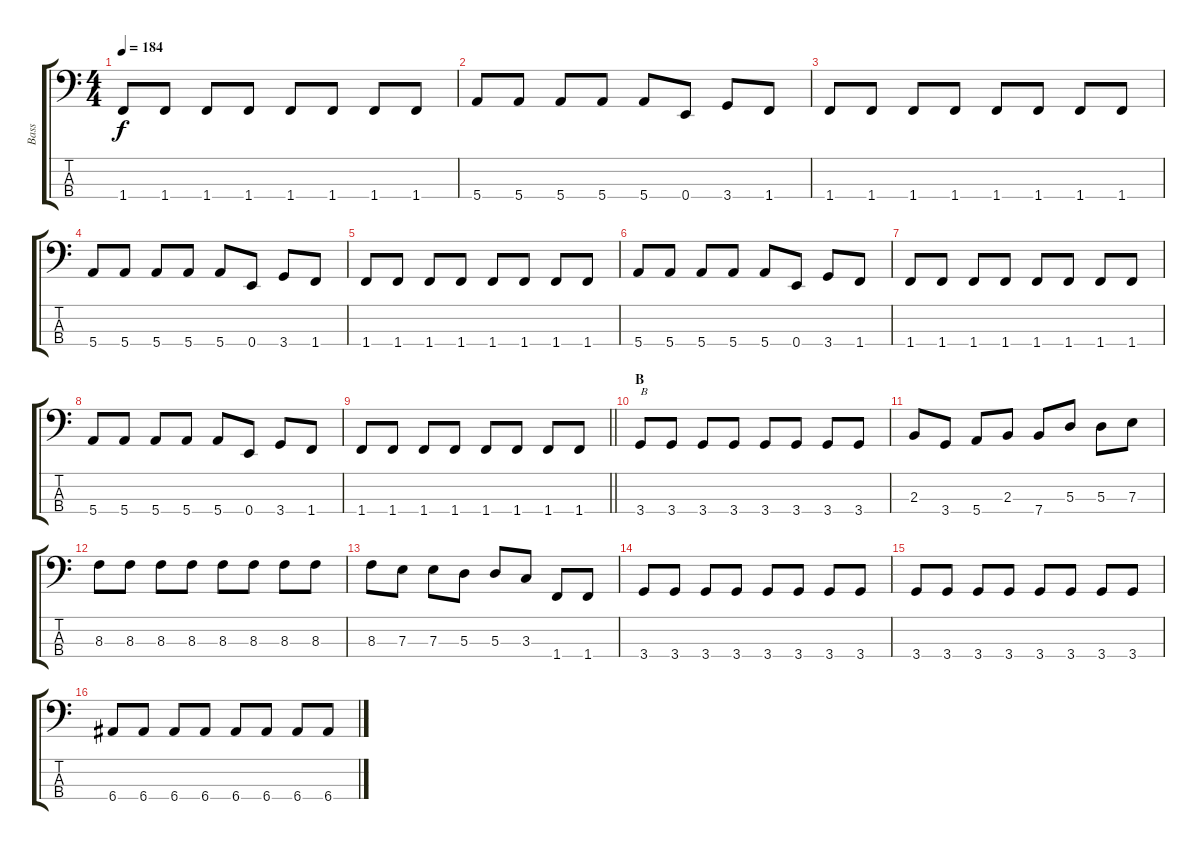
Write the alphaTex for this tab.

\track ("Bass" "Bass") {instrument electricbasspick}
\staff {score tabs}
\tuning (G2 D2 A1 E1) {hide}
\ts (4 4)
\tempo 184
\clef f4
\ks c
1.4.8{dy f} 1.4.8 1.4.8 1.4.8 1.4.8 1.4.8 1.4.8 1.4.8 |
5.4.8 5.4.8 5.4.8 5.4.8 5.4.8 0.4.8 3.4.8 1.4.8 |
1.4.8 1.4.8 1.4.8 1.4.8 1.4.8 1.4.8 1.4.8 1.4.8 |
5.4.8 5.4.8 5.4.8 5.4.8 5.4.8 0.4.8 3.4.8 1.4.8 |
1.4.8 1.4.8 1.4.8 1.4.8 1.4.8 1.4.8 1.4.8 1.4.8 |
5.4.8 5.4.8 5.4.8 5.4.8 5.4.8 0.4.8 3.4.8 1.4.8 |
1.4.8 1.4.8 1.4.8 1.4.8 1.4.8 1.4.8 1.4.8 1.4.8 |
5.4.8 5.4.8 5.4.8 5.4.8 5.4.8 0.4.8 3.4.8 1.4.8 |
\barLineRight lightlight
1.4.8 1.4.8 1.4.8 1.4.8 1.4.8 1.4.8 1.4.8 1.4.8 |
\section ("" "B")
3.4.8{txt "B"} 3.4.8 3.4.8 3.4.8 3.4.8 3.4.8 3.4.8 3.4.8 |
2.3.8 3.4.8 5.4.8 2.3.8 7.4.8 5.3.8 5.3.8 7.3.8 |
8.3.8 8.3.8 8.3.8 8.3.8 8.3.8 8.3.8 8.3.8 8.3.8 |
8.3.8 7.3.8 7.3.8 5.3.8 5.3.8 3.3.8 1.4.8 1.4.8 |
3.4.8 3.4.8 3.4.8 3.4.8 3.4.8 3.4.8 3.4.8 3.4.8 |
3.4.8 3.4.8 3.4.8 3.4.8 3.4.8 3.4.8 3.4.8 3.4.8 |
6.4.8 6.4.8 6.4.8 6.4.8 6.4.8 6.4.8 6.4.8 6.4.8
